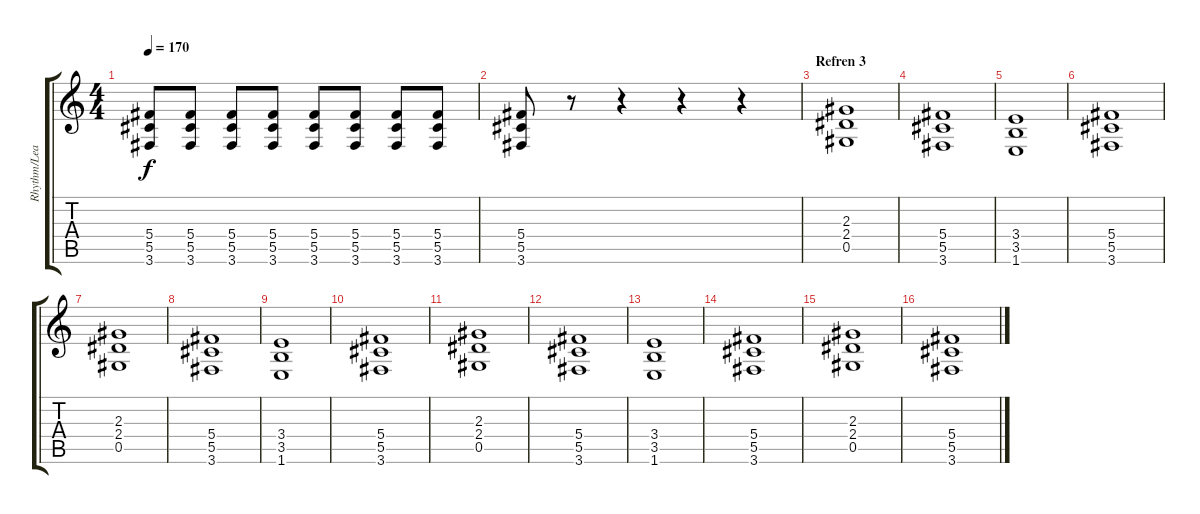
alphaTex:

\track ("Rhythm/Lead Guitar - Badi Boy" "Rhythm/Lea") {instrument overdrivenguitar}
\staff {score tabs}
\tuning (Eb4 Bb3 Gb3 Db3 Ab2 Eb2) {hide}
\ts (4 4)
\tempo 170
\clef g2
\ks c
(5.4 5.5 3.6).8{dy f} (5.4 5.5 3.6).8 (5.4 5.5 3.6).8 (5.4 5.5 3.6).8 (5.4 5.5 3.6).8 (5.4 5.5 3.6).8 (5.4 5.5 3.6).8 (5.4 5.5 3.6).8 |
(5.4 5.5 3.6).8 r.8 r.4 r.4 r.4 |
\section ("" "Refren 3")
(2.3 2.4 0.5).1 |
(5.4 5.5 3.6).1 |
(3.4 3.5 1.6).1 |
(5.4 5.5 3.6).1 |
(2.3 2.4 0.5).1 |
(5.4 5.5 3.6).1 |
(3.4 3.5 1.6).1 |
(5.4 5.5 3.6).1 |
(2.3 2.4 0.5).1 |
(5.4 5.5 3.6).1 |
(3.4 3.5 1.6).1 |
(5.4 5.5 3.6).1 |
(2.3 2.4 0.5).1 |
(5.4 5.5 3.6).1
